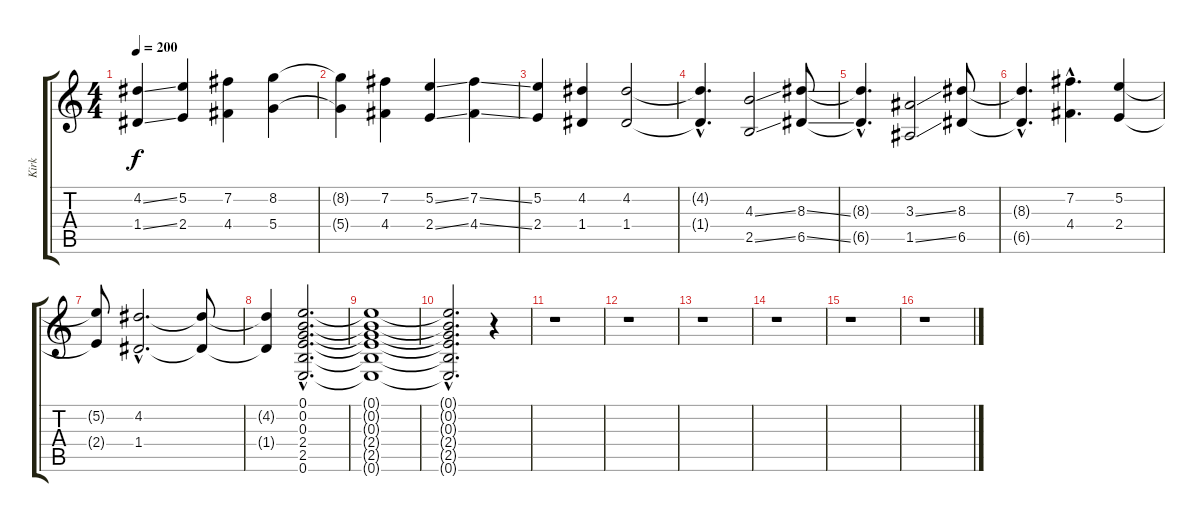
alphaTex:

\track ("Kirk" "Kirk") {instrument distortionguitar}
\staff {score tabs}
\tuning (E4 B3 G3 D3 A2 E2) {hide}
\ts (4 4)
\tempo 200
\clef g2
\ks c
(4.2{ss} 1.4{ss}).4{dy f volume 16 instrument distortionguitar} (5.2 2.4).4 (7.2 4.4).4 (8.2 5.4).4 |
(8.2{t} 5.4{t}).4 (7.2 4.4).4 (5.2{ss} 2.4{ss}).4 (7.2{ss} 4.4{ss}).4 |
(5.2 2.4).4 (4.2 1.4).4 (4.2 1.4).2 |
(4.2{hac t} 1.4{hac t}).4{d} (4.3{ss} 2.5{ss}).2 (8.3{ss} 6.5{ss}).8 |
(8.3{hac t} 6.5{hac t}).4{d} (3.3{ss} 1.5{ss}).2 (8.3 6.5).8 |
(8.3{hac t} 6.5{hac t}).4{d} (7.2{hac} 4.4{hac}).4{d} (5.2 2.4).4 |
(5.2{t} 2.4{t}).8 (4.2{hac} 1.4{hac}).2{d} (4.2{t} 1.4{t}).8 |
(4.2{t} 1.4{t}).4 (0.1{hac} 0.2{hac} 0.3{hac} 2.4{hac} 2.5{hac} 0.6{hac}).2{d} |
(0.1{t} 0.2{t} 0.3{t} 2.4{t} 2.5{t} 0.6{t}).1 |
(0.1{hac t} 0.2{hac t} 0.3{hac t} 2.4{hac t} 2.5{hac t} 0.6{hac t}).2{d} r.4 |
r.1 |
r.1 |
r.1 |
r.1 |
r.1 |
r.1
